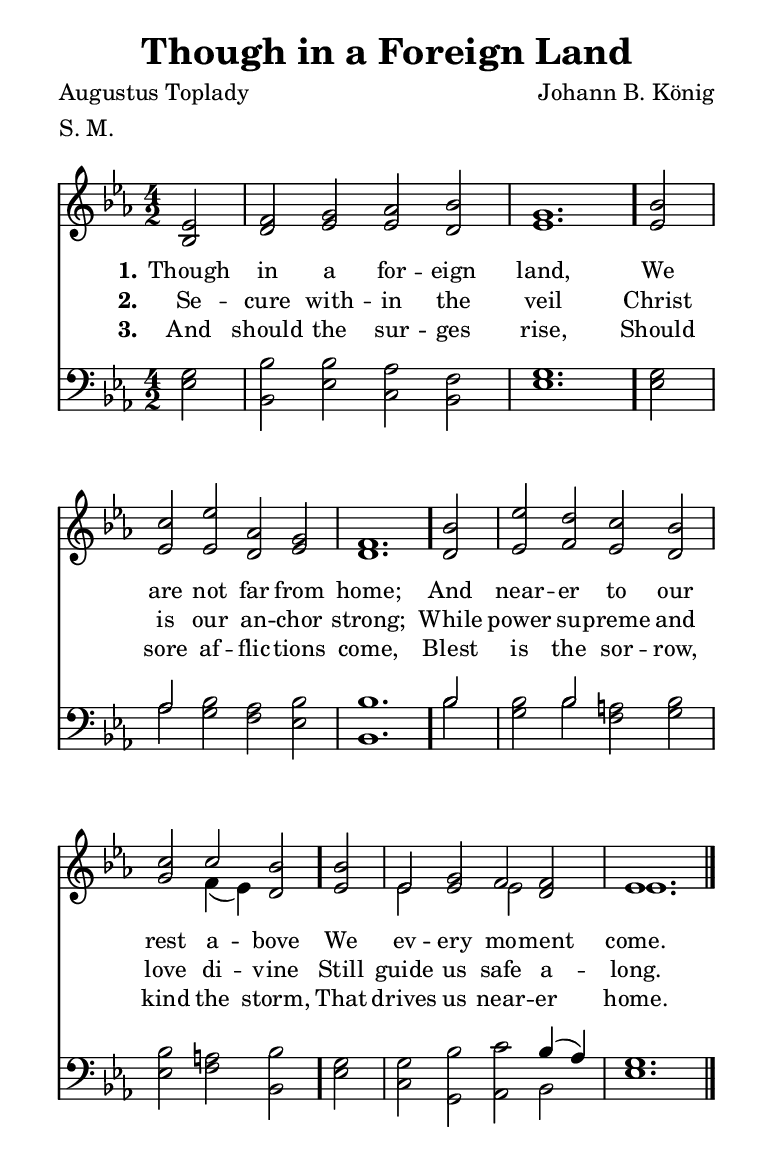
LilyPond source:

\include "common/global.ily"
\paper {
  \include "common/paper.ily"
  ragged-last-bottom = ##t
  systems-per-page = ##f
  system-system-spacing.padding = 3
system-system-spacing.basic-distance = 3
score-markup-spacing.padding = 3
score-markup-spacing.basic-distance = 3

}

\header{
  hymnnumber = "160"
  title = "Though in a Foreign Land"
  tunename = "Franconia" % see https://hymnary.org/tune/franconia_konig
  meter = "S. M."
  poet = "Augustus Toplady" % see https://hymnary.org/text/though_in_a_foreign_land_we_are_not_far_
  composer = "Johann B. König" % see https://hymnary.org/tune/franconia_konig
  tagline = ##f
}

global = {
  \include "common/overrides.ily"
  \override Staff.TimeSignature.style = #'numbered
  \time 4/2
  \override Score.MetronomeMark.transparent = ##t % hide all fermata changes too
  \tempo 2=80
  \key ees \major
  \partial 2
  \autoBeamOff
}

notesSoprano = {
\global
\relative c' {

  ees2 | f g aes bes | g1.
  bes2 | c ees aes, g | f1.
  bes2 | ees d c bes | c c bes
  bes2 | ees, g f f | ees1.

  \bar "|."

}
}

notesAlto = {
\global
\relative e' {

  bes2 | d ees ees d | ees1.
  ees2 | ees ees d ees | d1.
  d2 | ees f ees d | g f4( ees) d2
  ees2 | ees ees ees d | ees1.

}
}

notesTenor = {
\global
\relative a {

  g2 | bes bes aes f | g1.
  g2 | aes bes aes bes | bes1.
  bes2 | bes bes a bes | bes a bes
  g2 | g bes c bes4( aes) | g1.

}
}

notesBass = {
\global
\relative f {

  ees2 | bes ees c bes | ees1.
  ees2 | aes g f ees | bes1.
  bes'2 | g bes f g | ees f bes,
  ees2 | c g aes bes | ees1.

}
}

wordsA = \lyricmode {
\set stanza = "1."

Though in a for -- eign land, \bar "."
We are not far from home; \bar "." \eogbreak
And near -- er to our rest a -- bove \bar "."
We ev -- ery mo -- ment come. \bar "."

}

wordsB = \lyricmode {
\set stanza = "2."

Se -- cure with -- in the veil
Christ is our an -- chor strong;
While power su -- preme and love di -- vine
Still guide us safe a -- long.

}

wordsC = \lyricmode {
\set stanza = "3."

And should the sur -- ges rise,
Should sore af -- flic -- tions come,
Blest is the sor -- row, kind the storm,
That drives us near -- er home.

}

wordsD = \markuplist {

\line { God’s grace will to the end }
\line { { \hspace #2 } Clearer and brighter shine; }
\line { Nor present things, nor things to come, }
\line { { \hspace #2 } Can change His love divine. }

}

wordsE = \markuplist {

\line { Soon shall our pains and fears }
\line { { \hspace #2 } Forever pass away; }
\line { For we shall soon the Saviour see }
\line { { \hspace #2 } In everlasting day. }

}

\score {
  \context ChoirStaff <<
    \context Staff = upper <<
      \set Staff.autoBeaming = ##f
      \set ChoirStaff.systemStartDelimiter = #'SystemStartBar
      \set ChoirStaff.printPartCombineTexts = ##f
      \partcombine #'(2 . 11) \notesSoprano \notesAlto
      \context NullVoice = sopranos { \voiceOne << \notesSoprano >> }
      \context Lyrics = one   \lyricsto sopranos \wordsA
      \context Lyrics = two   \lyricsto sopranos \wordsB
      \context Lyrics = three \lyricsto sopranos \wordsC
    >>
    \context Staff = men <<
      \set Staff.autoBeaming = ##f
      \clef bass
      \set ChoirStaff.printPartCombineTexts = ##f
      \partcombine #'(2 . 11) \notesTenor \notesBass
    >>
  >>
  \layout {
    \include "common/layout.ily"
  }
  #(cond ((ly:get-option 'eog-midi-permitted) #{ \midi{
    \include "common/midi.ily"
  } #}))
}

\markup { \fill-line { \vcenter \column {
  \vspace #1
  \line{ \bold 4 \column { \wordsD } } \combine \null \vspace #0.4
  \line{ \bold 5 \column { \wordsE } }
  \vspace #1
} } }

\noPageBreak

\markup { \fill-line { \line { Alternate tune: No. 121. } } }

\version "2.19.49"  % necessary for upgrading to future LilyPond versions.

% vi:set et ts=2 sw=2 ai nocindent syntax=lilypond:
